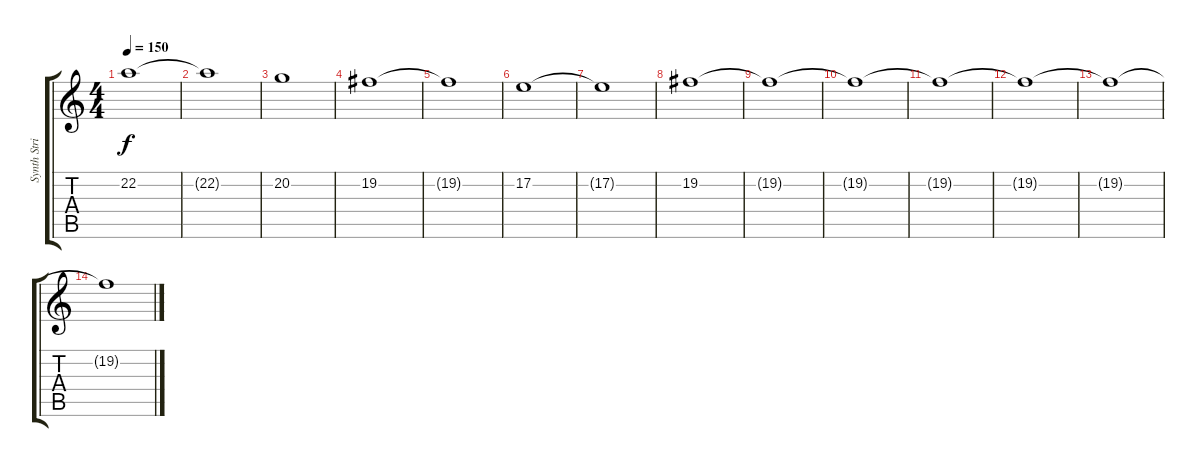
\track ("Synth Strings" "Synth Stri") {instrument stringensemble1}
\staff {score tabs}
\tuning (E4 B3 G3 D3 A2 E2) {hide}
\ts (4 4)
\tempo 150
\clef g2
\ks c
22.2{t}.1{dy f} |
22.2{t}.1 |
20.2.1 |
19.2.1 |
19.2{t}.1 |
17.2.1 |
17.2{t}.1 |
19.2.1 |
19.2{t}.1 |
19.2{t}.1 |
19.2{t}.1 |
19.2{t}.1 |
19.2{t}.1 |
19.2{t}.1
